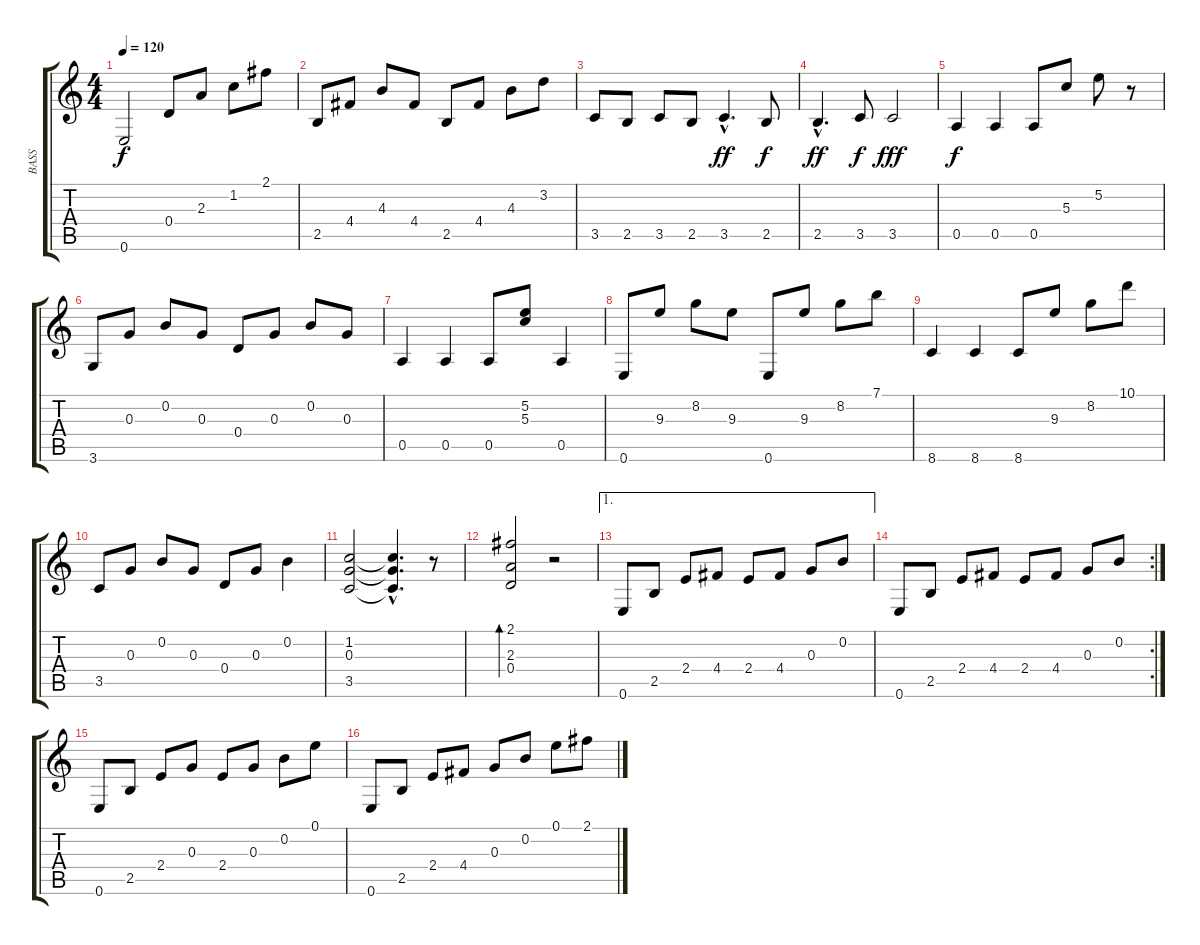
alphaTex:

\track ("BASS" "BASS") {instrument acousticguitarnylon}
\staff {score tabs}
\tuning (E4 B3 G3 D3 A2 E2) {hide}
\ts (4 4)
\tempo 120
\clef g2
\ks c
0.6.2{dy f} 0.4.8 2.3.8 1.2.8 2.1.8 |
2.5.8 4.4.8 4.3.8 4.4.8 2.5.8 4.4.8 4.3.8 3.2.8 |
3.5.8 2.5.8 3.5.8 2.5.8 3.5{hac}.4{d dy ff} 2.5.8{dy f} |
2.5{hac}.4{d dy ff} 3.5.8{dy f} 3.5.2{dy fff} |
0.5.4{dy f} 0.5.4 0.5.8 5.3.8 5.2.8 r.8 |
3.6.8 0.3.8 0.2.8 0.3.8 0.4.8 0.3.8 0.2.8 0.3.8 |
0.5.4 0.5.4 0.5.8 (5.2 5.3).8 0.5.4 |
0.6.8 9.3.8 8.2.8 9.3.8 0.6.8 9.3.8 8.2.8 7.1.8 |
8.6.4 8.6.4 8.6.8 9.3.8 8.2.8 10.1.8 |
3.5.8 0.3.8 0.2.8 0.3.8 0.4.8 0.3.8 0.2.4 |
(1.2 0.3 3.5).2 (1.2{hac t} 0.3{hac t} 3.5{hac t}).4{d} r.8 |
(2.1 2.3 0.4).2{bd 60} r.2 |
\ae 1
0.6.8 2.5.8 2.4.8 4.4.8 2.4.8 4.4.8 0.3.8 0.2.8 |
\rc 2
0.6.8 2.5.8 2.4.8 4.4.8 2.4.8 4.4.8 0.3.8 0.2.8 |
0.6.8 2.5.8 2.4.8 0.3.8 2.4.8 0.3.8 0.2.8 0.1.8 |
0.6.8 2.5.8 2.4.8 4.4.8 0.3.8 0.2.8 0.1.8 2.1.8
